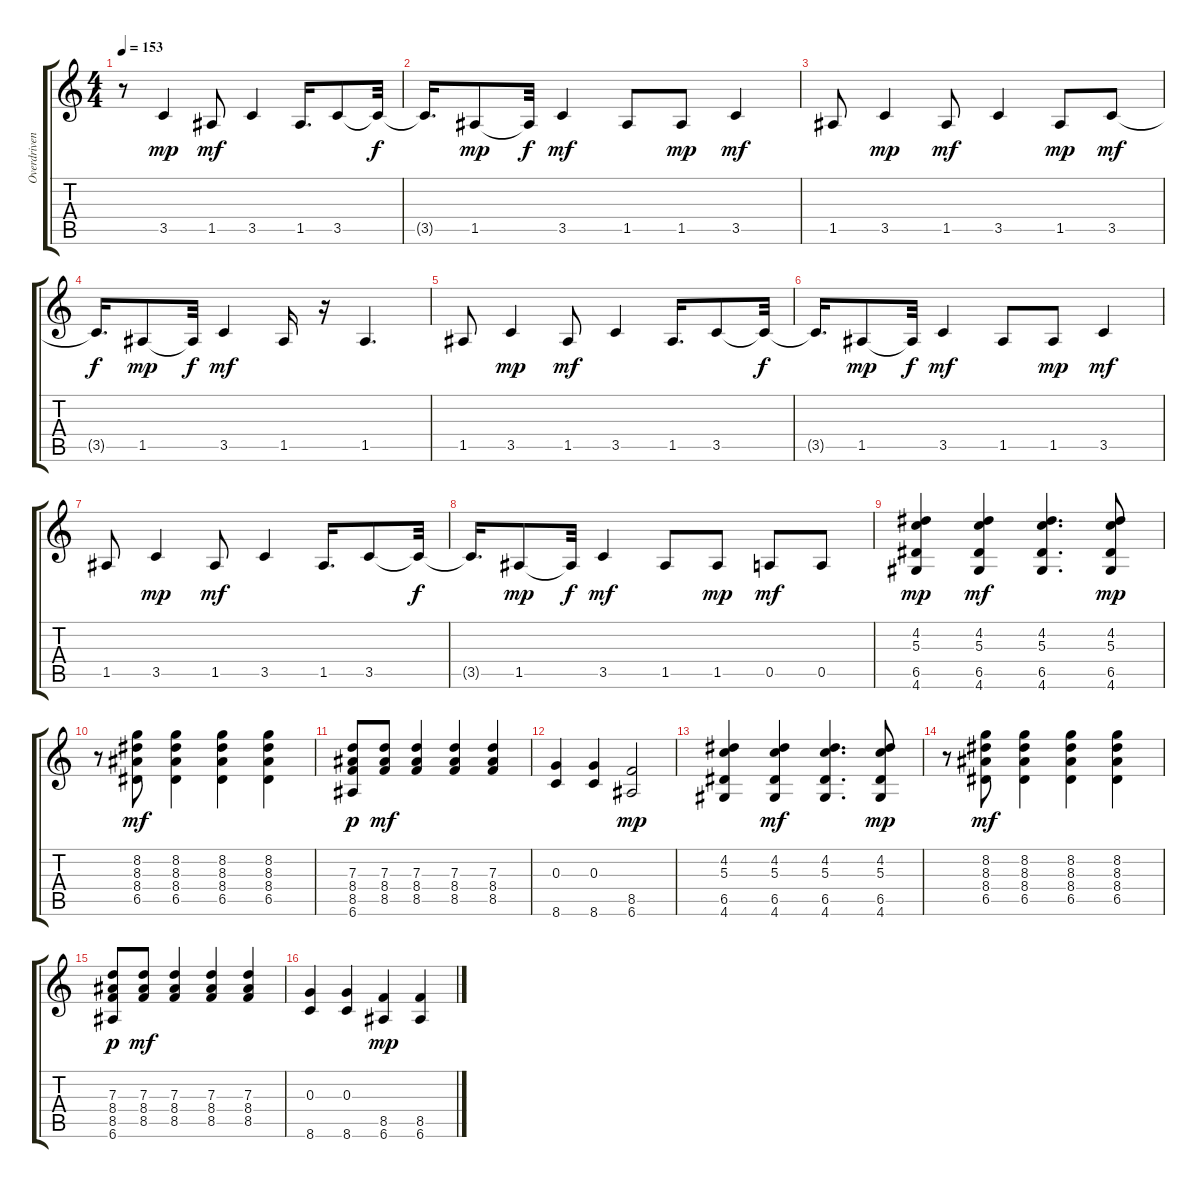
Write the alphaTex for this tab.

\track ("Overdriven Guitar" "Overdriven") {instrument overdrivenguitar}
\staff {score tabs}
\tuning (E4 B3 G3 D3 A2 E2) {hide}
\ts (4 4)
\tempo 153
\clef g2
\ks c
r.8{dy mf} 3.5.4{dy mp} 1.5.8{dy mf} 3.5.4 1.5.16{d} 3.5.8 3.5{t}.32{dy f} |
3.5{t}.16{d} 1.5.8{dy mp} 1.5{t}.32{dy f} 3.5.4{dy mf} 1.5.8 1.5.8{dy mp} 3.5.4{dy mf} |
1.5.8 3.5.4{dy mp} 1.5.8{dy mf} 3.5.4 1.5.8{dy mp} 3.5.8{dy mf} |
3.5{t}.16{d dy f} 1.5.8{dy mp} 1.5{t}.32{dy f} 3.5.4{dy mf} 1.5.16 r.16 1.5.4{d} |
1.5.8 3.5.4{dy mp} 1.5.8{dy mf} 3.5.4 1.5.16{d} 3.5.8 3.5{t}.32{dy f} |
3.5{t}.16{d} 1.5.8{dy mp} 1.5{t}.32{dy f} 3.5.4{dy mf} 1.5.8 1.5.8{dy mp} 3.5.4{dy mf} |
1.5.8 3.5.4{dy mp} 1.5.8{dy mf} 3.5.4 1.5.16{d} 3.5.8 3.5{t}.32{dy f} |
3.5{t}.16{d} 1.5.8{dy mp} 1.5{t}.32{dy f} 3.5.4{dy mf} 1.5.8 1.5.8{dy mp} 0.5.8{dy mf} 0.5.8 |
(4.2 5.3 6.5 4.6).4{dy mp} (4.2 5.3 6.5 4.6).4{dy mf} (4.2 5.3 6.5 4.6).4{d} (4.2 5.3 6.5 4.6).8{dy mp} |
r.8 (8.2 8.3 8.4 6.5).8{dy mf} (8.2 8.3 8.4 6.5).4 (8.2 8.3 8.4 6.5).4 (8.2 8.3 8.4 6.5).4 |
(7.3 8.4 8.5 6.6).8{dy p} (7.3 8.4 8.5).8{dy mf} (7.3 8.4 8.5).4 (7.3 8.4 8.5).4 (7.3 8.4 8.5).4 |
(0.3 8.6).4 (0.3 8.6).4 (8.5 6.6).2{dy mp} |
(4.2 5.3 6.5 4.6).4 (4.2 5.3 6.5 4.6).4{dy mf} (4.2 5.3 6.5 4.6).4{d} (4.2 5.3 6.5 4.6).8{dy mp} |
r.8 (8.2 8.3 8.4 6.5).8{dy mf} (8.2 8.3 8.4 6.5).4 (8.2 8.3 8.4 6.5).4 (8.2 8.3 8.4 6.5).4 |
(7.3 8.4 8.5 6.6).8{dy p} (7.3 8.4 8.5).8{dy mf} (7.3 8.4 8.5).4 (7.3 8.4 8.5).4 (7.3 8.4 8.5).4 |
(0.3 8.6).4 (0.3 8.6).4 (8.5 6.6).4{dy mp} (8.5 6.6).4
